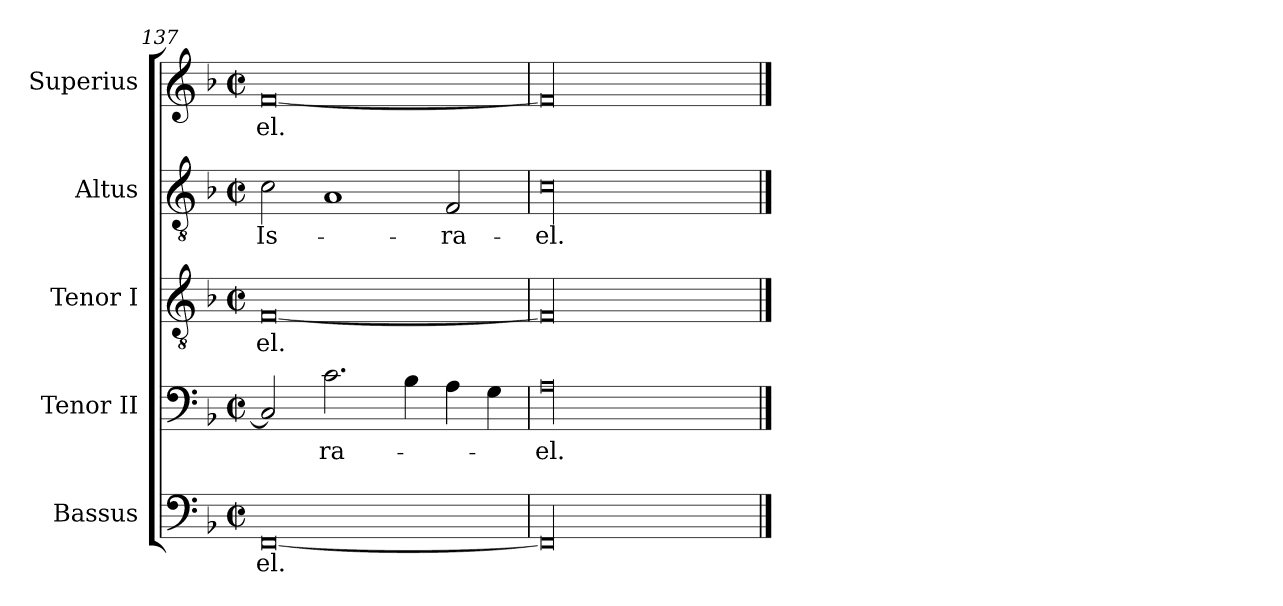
**kern	**text	**kern	**text	**kern	**text	**kern	**text	**kern	**text
*part5	*part5	*part4	*part4	*part3	*part3	*part2	*part2	*part1	*part1
*staff5	*staff5	*staff4	*staff4	*staff3	*staff3	*staff2	*staff2	*staff1	*staff1
*I"Bassus	*	*I"Tenor II	*	*I"Tenor I	*	*I"Altus	*	*I"Superius	*
*I'B.	*	*I'T. II	*	*I'T. I	*	*I'A.	*	*I'S.	*
*clefF4	*	*clefF4	*	*clefGv2	*	*clefGv2	*	*clefG2	*
*	*	*	*	*ITrd7c12	*	*ITrd7c12	*	*	*
*k[b-]	*	*k[b-]	*	*k[b-]	*	*k[b-]	*	*k[b-]	*
*F:	*	*F:	*	*F:	*	*F:	*	*F:	*
*M2/2	*	*M2/2	*	*M2/2	*	*M2/2	*	*M2/2	*
*met(c|)	*	*met(c|)	*	*met(c|)	*	*met(c|)	*	*met(c|)	*
=137	=137	=137	=137	=137	=137	=137	=137	=137	=137
!	!LO:LY:b:color=#000000	!	!	!	!	!	!	!	!
!	!	!	!	!	!LO:LY:b:color=#000000	!	!	!	!
!	!	!	!	!	!	!	!LO:LY:b:color=#000000	!	!
!	!	!	!	!	!	!	!	!	!LO:LY:b:color=#000000
[<0FFi	-el.	2Ci/]	.	[<0FFi	-el.	2Ci\	Is-	[<0fi	-el.
!	!	!	!LO:LY:b:color=#000000	!	!	!	!	!	!
.	.	2.ci\	-ra-	.	.	1AAi	.	.	.
.	.	4B-i\	.	.	.	.	.	.	.
!	!	!	!	!	!	!	!LO:LY:b:color=#000000	!	!
.	.	4Ai\	.	.	.	2FFi/	-ra-	.	.
.	.	4Gi\	.	.	.	.	.	.	.
=138	=138	=138	=138	=138	=138	=138	=138	=138	=138
!	!	!	!LO:LY:b:color=#000000	!	!	!	!	!	!
!	!	!	!	!	!	!	!LO:LY:b:color=#000000	!	!
00FFi]	.	00Ai	-el.	00FFi]	.	00Ci	-el.	00fi]	.
==	==	==	==	==	==	==	==	==	==
*-	*-	*-	*-	*-	*-	*-	*-	*-	*-
